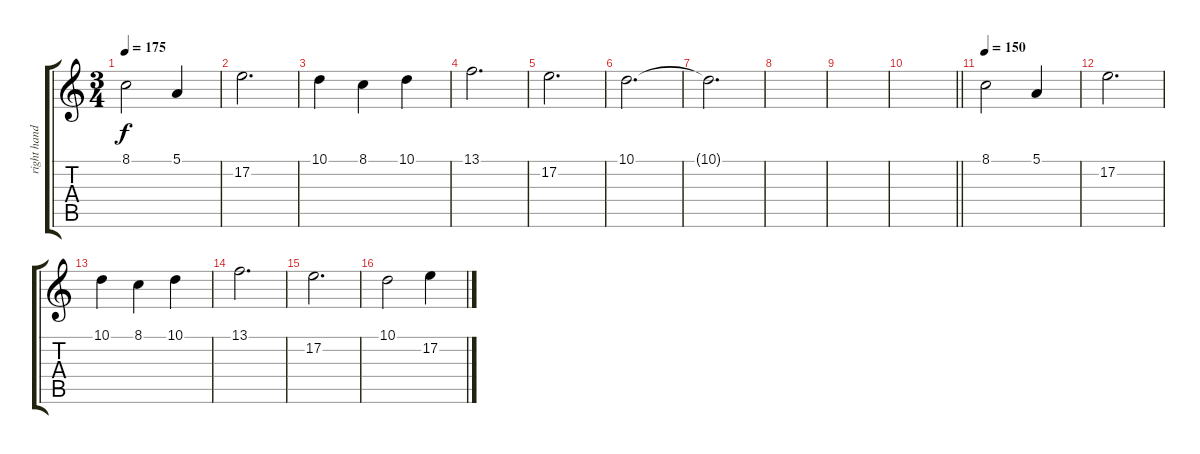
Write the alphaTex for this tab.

\track ("right hand" "right hand") {instrument acousticgrandpiano}
\staff {score tabs}
\tuning (E4 B3 G3 D3 A2 E2) {hide}
\ts (3 4)
\tempo 175
\clef g2
\ks c
8.1.2{dy f} 5.1.4 |
17.2.2{d} |
10.1.4 8.1.4 10.1.4 |
13.1.2{d} |
17.2.2{d} |
10.1.2{d} |
10.1{t}.2{d} |
|
|
\barLineRight lightlight
|
\tempo 150
8.1.2 5.1.4 |
17.2.2{d} |
10.1.4 8.1.4 10.1.4 |
13.1.2{d} |
17.2.2{d} |
10.1.2 17.2.4
